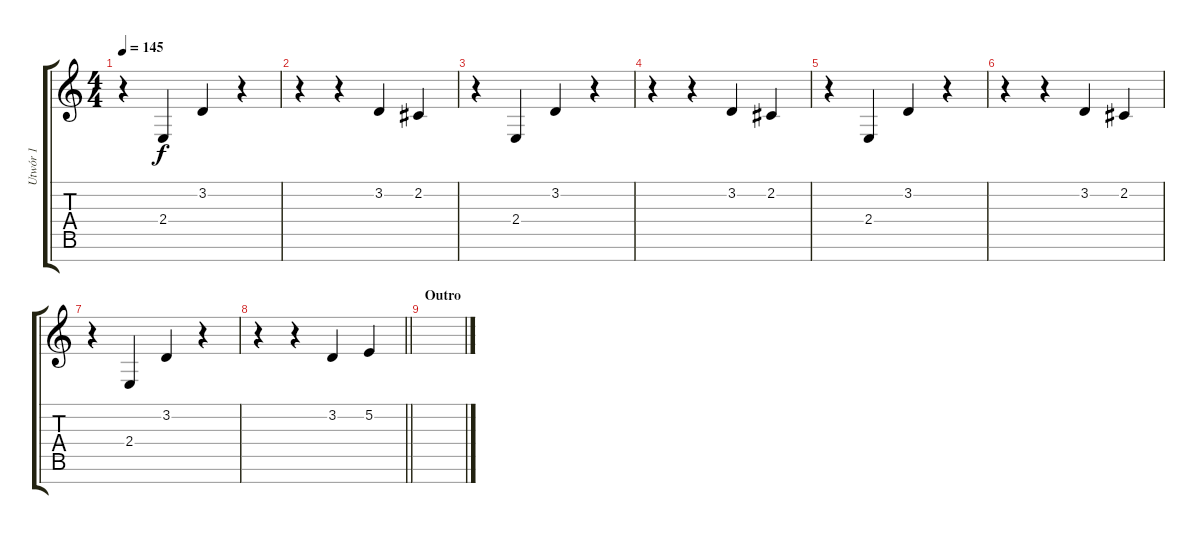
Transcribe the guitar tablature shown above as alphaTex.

\track ("Utwór 1" "Utwór 1") {instrument acousticgrandpiano}
\staff {score tabs}
\tuning (E4 B3 G3 D3 A2 E2 B1) {hide}
\ts (4 4)
\tempo 145
\clef g2
\ks c
r.4{dy f} 2.4.4 3.2.4 r.4 |
r.4 r.4 3.2.4 2.2.4 |
r.4 2.4.4 3.2.4 r.4 |
r.4 r.4 3.2.4 2.2.4 |
r.4 2.4.4 3.2.4 r.4 |
r.4 r.4 3.2.4 2.2.4 |
r.4 2.4.4 3.2.4 r.4 |
\barLineRight lightlight
r.4 r.4 3.2.4 5.2.4 |
\section ("" "Outro")
